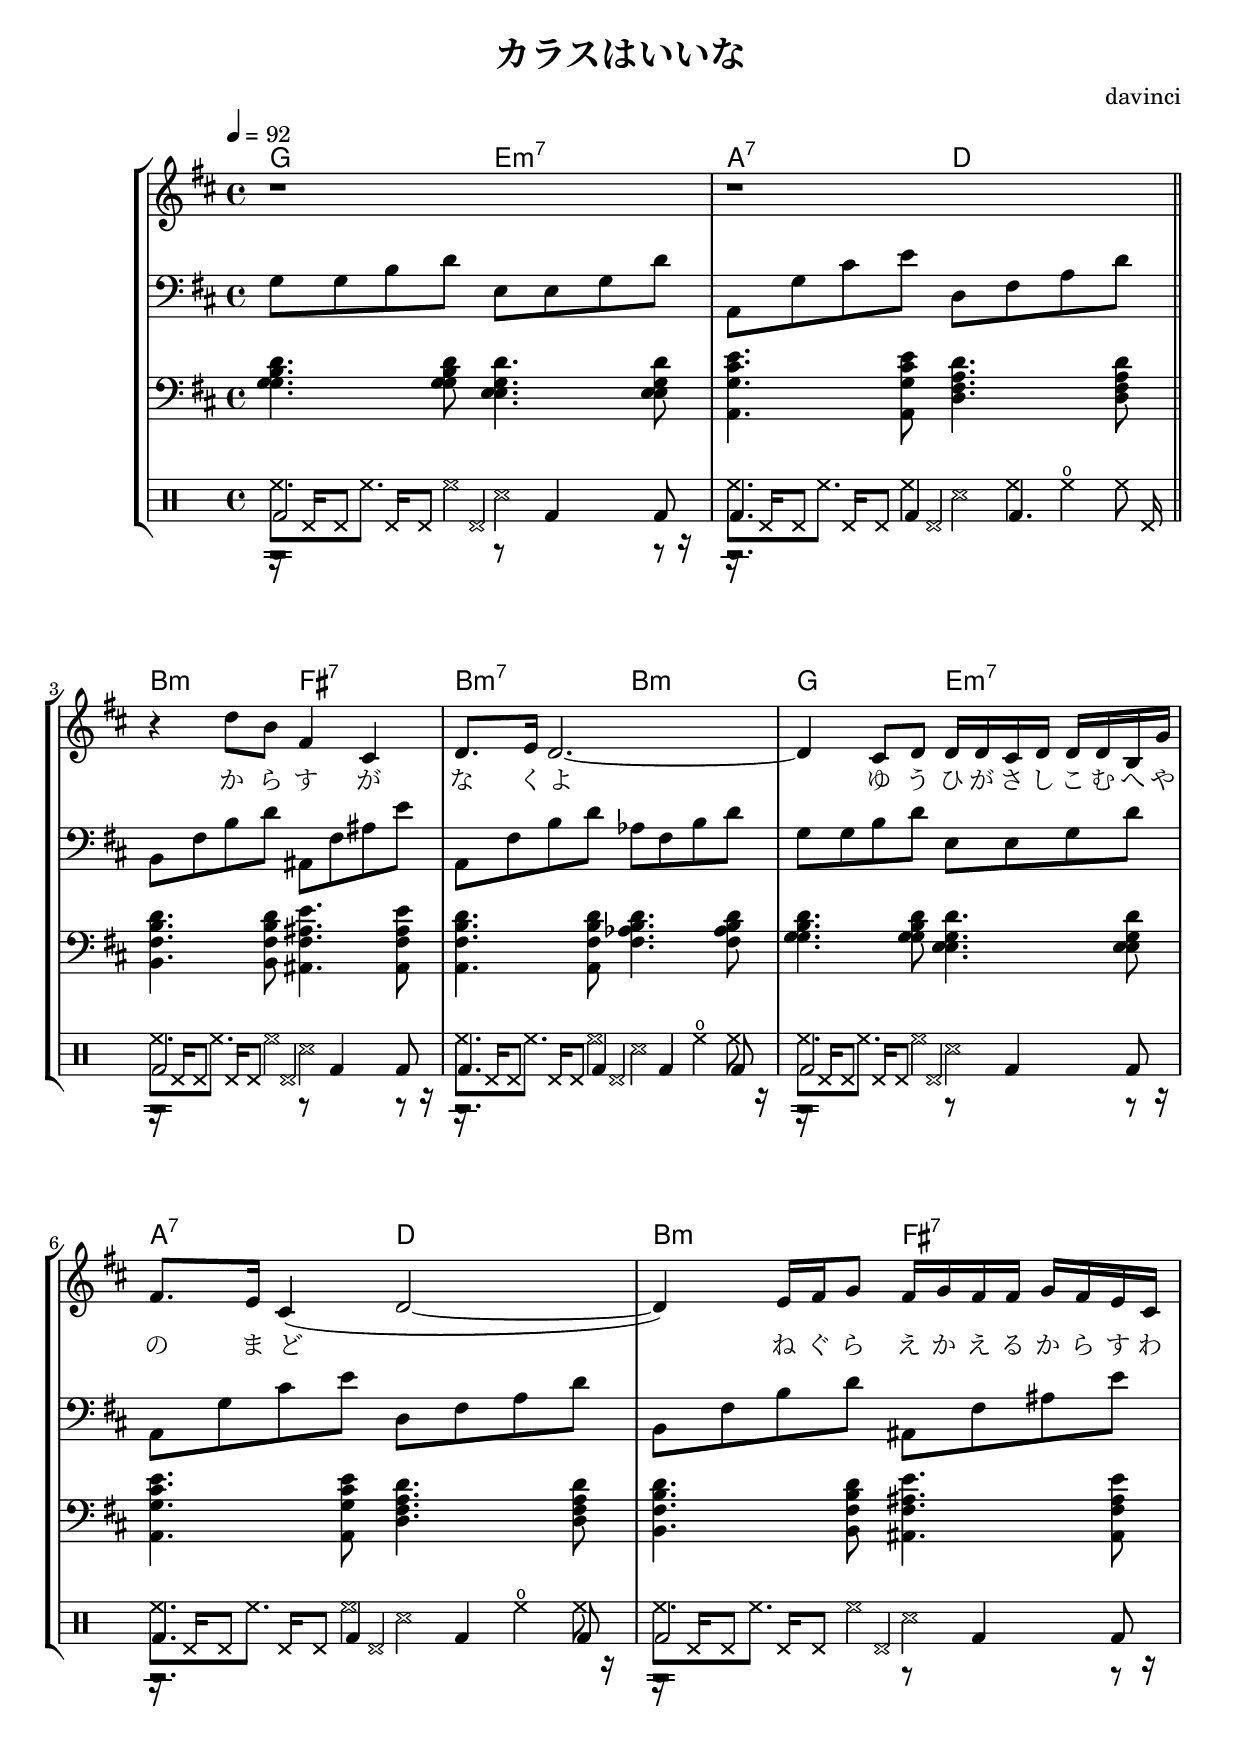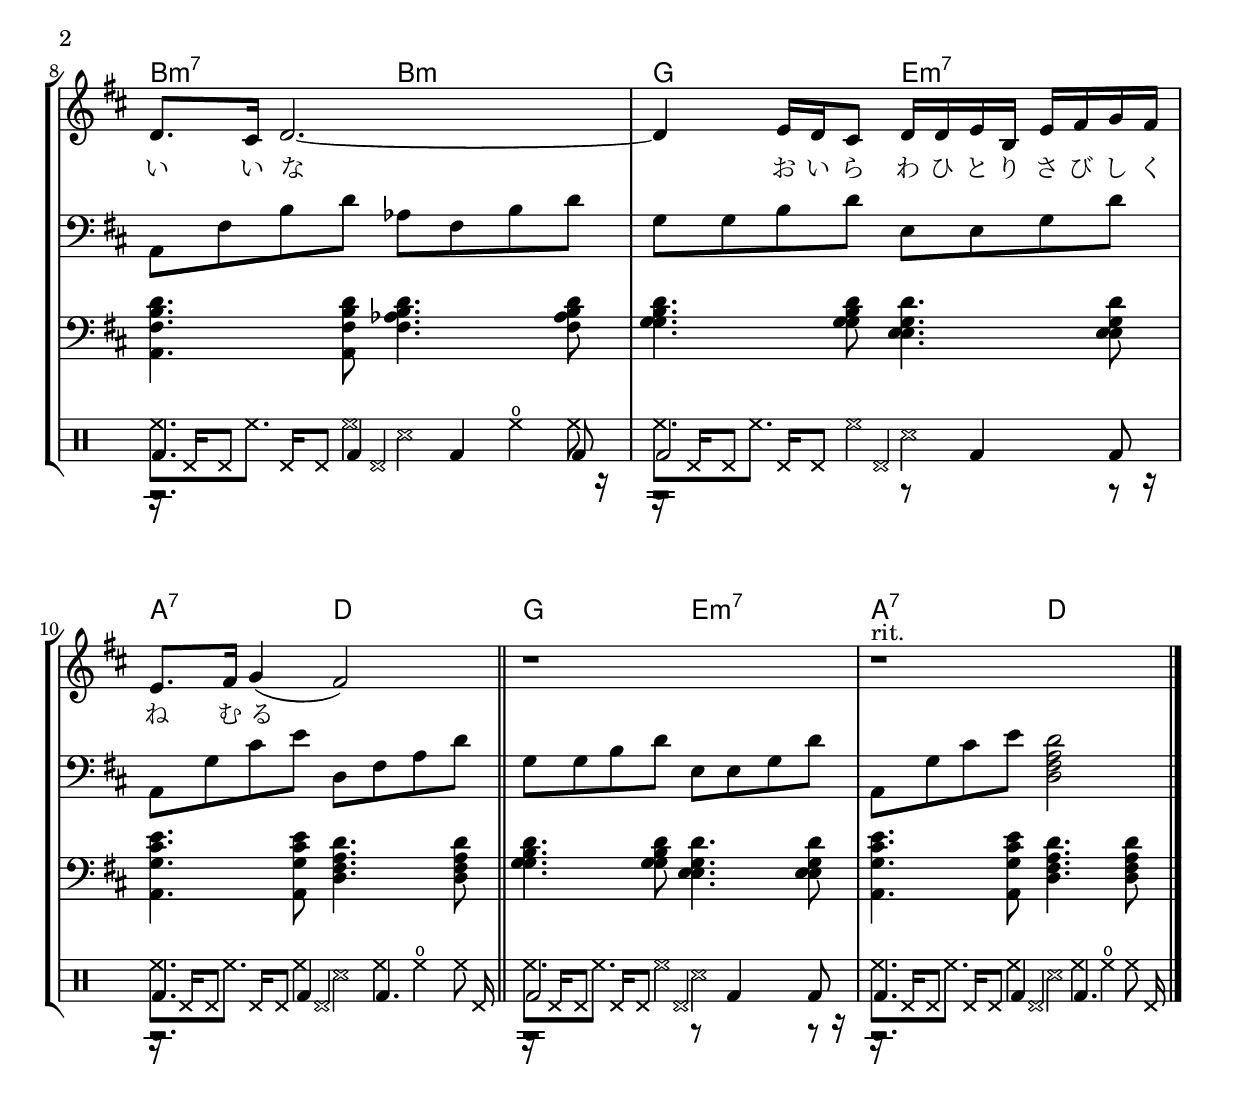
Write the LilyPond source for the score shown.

\version "2.12.1"

\header {
	title = \markup {カラスはいいな}
	composer = \markup \center-column {davinci}
}

harmony = \chordmode {
	g2 e:min7 a:7 d 

	b:m fis:7 b:min7 b:m g e:min7 a:7 d b:m fis:7 b:min7 b:m g e:min7 a:7 d 

	g e:min7 a:7 d 
}

melody = {
	\key d \major
	\tempo 4 = 92
	r1 | r1   
	\set Staff.midiInstrument = #"fss0.42"
	r4 d''8  b'8  fis'4  cis'4 
	d'8.  e'16  d'2.~ 
	d'4  cis'8  d'8  d'16  d'16  cis'16  d'16  d'16  d'16  b16  g'16 
	fis'8.  e'16  cis'4  (d'2~ 
	d'4)  e'16  fis'16  g'8  fis'16  g'16  fis'16  fis'16  g'16  fis'16  e'16  cis'16 
	d'8.  cis'16  d'2.~ 
	d'4  e'16  d'16  cis'8  d'16  d'16  e'16  b16  e'16  fis'16  g'16  fis'16 
	e'8.  fis'16  g'4  (fis'2)
	r1 | r1^"rit." \bar "|."
}

words = \lyricmode {
	
	か  ら  す  が  な  く  よ  ゆ  う  ひ  が  さ  し  こ  む  へ  や  の  ま  ど  ね  ぐ  ら  え  か  え  る  か  ら  す  わ  い  い  な  お  い  ら  わ  ひ  と  り  さ  び  し  く  ね  む  る  
	
}

tempochange = {
	\tempo 4 = 92
	r1 | r1 \bar "||"
	\tempo 4 = 92
	r1 | r1 | r1 | r1 | r1 | r1 | r1 | r1 \bar "||"
	\tempo 4 = 92
	r1 | \tempo 4 = 69 r2 \tempo 4 = 61 r2 \bar "|."
}

mainacc = {
	\clef bass
	\set Staff.midiInstrument = #"Acoustic Guitar (nylon)"
	\key d \major
	\tempo 4 = 92
	g8 g8 b8 d'8
	e8 e8 g8 d'8
	a,8 g8 cis'8 e'8
	d8 fis8 a8 d'8
	\bar "||"

	\set Staff.midiInstrument = #"Acoustic Guitar (nylon)"
	b,8 fis8 b8 d'8
	ais,8 fis8 ais8 e'8
	a,8 fis8 b8 d'8
	as8 fis8 b8 d'8
	g8 g8 b8 d'8
	e8 e8 g8 d'8
	a,8 g8 cis'8 e'8
	d8 fis8 a8 d'8
	b,8 fis8 b8 d'8
	ais,8 fis8 ais8 e'8
	a,8 fis8 b8 d'8
	as8 fis8 b8 d'8
	g8 g8 b8 d'8
	e8 e8 g8 d'8
	a,8 g8 cis'8 e'8
	d8 fis8 a8 d'8
	\bar "||"

	\set Staff.midiInstrument = #"Acoustic Guitar (nylon)"
	g8 g8 b8 d'8
	e8 e8 g8 d'8
	a,8 g8 cis'8 e'8
	<d fis a d'>2
	\bar "|."
}

subacc = {
	\clef bass
	\set Staff.midiInstrument = #"String Ensemble 1"
	\key d \major
	\tempo 4 = 92
	<g g b d'>4. <g g b d'>8
	<e e g d'>4. <e e g d'>8
	<a, g cis' e'>4. <a, g cis' e'>8
	<d fis a d'>4. <d fis a d'>8
	\bar "||"

	\set Staff.midiInstrument = #"String Ensemble 1"
	<b, fis b d'>4. <b, fis b d'>8
	<ais, fis ais e'>4. <ais, fis ais e'>8
	<a, fis b d'>4. <a, fis b d'>8
	<as fis b d'>4. <as fis b d'>8
	<g g b d'>4. <g g b d'>8
	<e e g d'>4. <e e g d'>8
	<a, g cis' e'>4. <a, g cis' e'>8
	<d fis a d'>4. <d fis a d'>8
	<b, fis b d'>4. <b, fis b d'>8
	<ais, fis ais e'>4. <ais, fis ais e'>8
	<a, fis b d'>4. <a, fis b d'>8
	<as fis b d'>4. <as fis b d'>8
	<g g b d'>4. <g g b d'>8
	<e e g d'>4. <e e g d'>8
	<a, g cis' e'>4. <a, g cis' e'>8
	<d fis a d'>4. <d fis a d'>8
	\bar "||"

	\set Staff.midiInstrument = #"String Ensemble 1"
	<g g b d'>4. <g g b d'>8
	<e e g d'>4. <e e g d'>8
	<a, g cis' e'>4. <a, g cis' e'>8
	<d fis a d'>4. <d fis a d'>8
	\bar "|."
}

percA = {
	\drummode {
	r1  |r2. hho4  \bar "||"
	r1  |r2. hho4  |r1  |r2. hho4  |r1  |r2. hho4  |r1  |r2. hho4  \bar "||"
	r1  |r2. hho4  \bar "|."
	}
}

percB = {
	\drummode {
	r16 hhp16 hhp8 hhp16 hhp8 hhp2 r16  |r16 hhp16 hhp8 hhp16 hhp8 hhp2 hhp16  \bar "||"
	r16 hhp16 hhp8 hhp16 hhp8 hhp2 r16  |r16 hhp16 hhp8 hhp16 hhp8 hhp2 r16  |r16 hhp16 hhp8 hhp16 hhp8 hhp2 r16  |r16 hhp16 hhp8 hhp16 hhp8 hhp2 r16  |r16 hhp16 hhp8 hhp16 hhp8 hhp2 r16  |r16 hhp16 hhp8 hhp16 hhp8 hhp2 r16  |r16 hhp16 hhp8 hhp16 hhp8 hhp2 r16  |r16 hhp16 hhp8 hhp16 hhp8 hhp2 hhp16  \bar "||"
	r16 hhp16 hhp8 hhp16 hhp8 hhp2 r16  |r16 hhp16 hhp8 hhp16 hhp8 hhp2 hhp16  \bar "|."
	}
}

percC = {
	\drummode {
	hh8. hh8. hh2 r8  |hh8. hh8. hh4 hh4 hh8  \bar "||"
	hh8. hh8. hh2 r8  |hh8. hh8. hh2 hh8  |hh8. hh8. hh2 r8  |hh8. hh8. hh2 hh8  |hh8. hh8. hh2 r8  |hh8. hh8. hh2 hh8  |hh8. hh8. hh2 r8  |hh8. hh8. hh4 hh4 hh8  \bar "||"
	hh8. hh8. hh2 r8  |hh8. hh8. hh4 hh4 hh8  \bar "|."
	}
}

percD = {
	\drummode {
	r2 ss2  |r2 ss2  \bar "||"
	r2 ss2  |r2 ss2  |r2 ss2  |r2 ss2  |r2 ss2  |r2 ss2  |r2 ss2  |r2 ss2  \bar "||"
	r2 ss2  |r2 ss2  \bar "|."
	}
}

percE = {
	\drummode {
	bd2 r8 bd4 bd8  |bd4. bd4 bd4.  \bar "||"
	bd2 r8 bd4 bd8  |bd4. bd4 bd4 bd8  |bd2 r8 bd4 bd8  |bd4. bd4 bd4 bd8  |bd2 r8 bd4 bd8  |bd4. bd4 bd4 bd8  |bd2 r8 bd4 bd8  |bd4. bd4 bd4.  \bar "||"
	bd2 r8 bd4 bd8  |bd4. bd4 bd4.  \bar "|."
	}
}

\score {
	<<
		\new StaffGroup <<
			\new ChordNames {\harmony}
			\new Voice = "melody" {\melody}
			\new Lyrics \lyricsto "melody" \words
			\new Staff = "mainacc" {\mainacc}
			\new Staff = "subacc" {\subacc}
			\new DrumStaff <<
				\new DrumVoice {\percA}
				\new DrumVoice {\percB}
				\new DrumVoice {\percC}
				\new DrumVoice {\percD}
				\new DrumVoice {\percE}
			>>
		>>
	>>
	\layout { }
}
